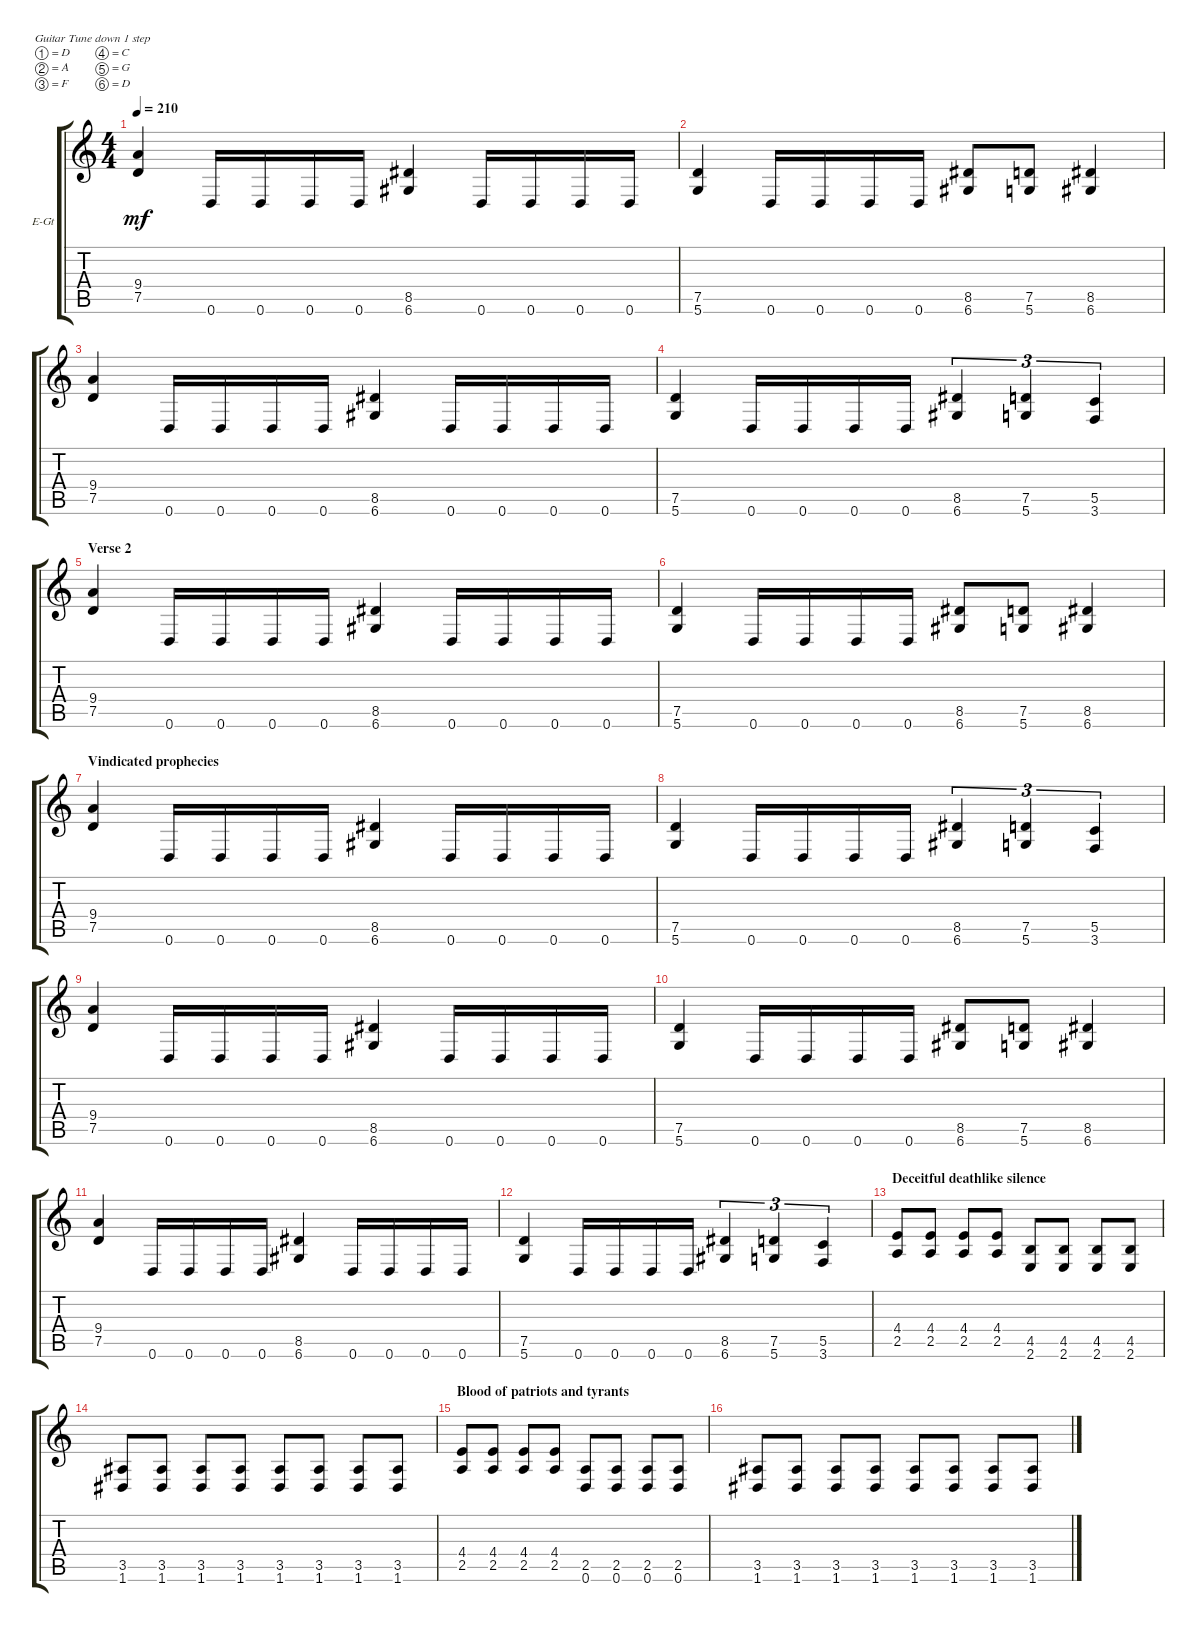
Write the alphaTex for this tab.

\defaultSystemsLayout 4
\bracketExtendMode groupsimilarinstruments
\firstSystemTrackNameOrientation horizontal
\otherSystemsTrackNameOrientation horizontal
\track ("Bernd Kost II" "E-Gt") {instrument distortionguitar}
\staff {score tabs}
\tuning (D4 A3 F3 C3 G2 D2)
\ts (4 4)
\tempo 210
\clef g2
\ks c
(7.5 9.4).4{dy mf} 0.6.16 0.6.16 0.6.16 0.6.16 (6.6 8.5).4 0.6.16 0.6.16 0.6.16 0.6.16 |
(5.6 7.5).4 0.6.16 0.6.16 0.6.16 0.6.16 (6.6 8.5).8 (5.6 7.5).8 (8.5 6.6).4 |
(7.5 9.4).4 0.6.16 0.6.16 0.6.16 0.6.16 (6.6 8.5).4 0.6.16 0.6.16 0.6.16 0.6.16 |
(5.6 7.5).4 0.6.16 0.6.16 0.6.16 0.6.16 (6.6 8.5).4{tu (3 2)} (5.6 7.5).4{tu (3 2)} (5.5 3.6).4{tu (3 2)} |
\section ("" "Verse 2")
(7.5 9.4).4 0.6.16 0.6.16 0.6.16 0.6.16 (6.6 8.5).4 0.6.16 0.6.16 0.6.16 0.6.16 |
(5.6 7.5).4 0.6.16 0.6.16 0.6.16 0.6.16 (6.6 8.5).8 (5.6 7.5).8 (8.5 6.6).4 |
\section ("" "Vindicated prophecies")
(7.5 9.4).4 0.6.16 0.6.16 0.6.16 0.6.16 (6.6 8.5).4 0.6.16 0.6.16 0.6.16 0.6.16 |
(5.6 7.5).4 0.6.16 0.6.16 0.6.16 0.6.16 (6.6 8.5).4{tu (3 2)} (5.6 7.5).4{tu (3 2)} (5.5 3.6).4{tu (3 2)} |
(7.5 9.4).4 0.6.16 0.6.16 0.6.16 0.6.16 (6.6 8.5).4 0.6.16 0.6.16 0.6.16 0.6.16 |
(5.6 7.5).4 0.6.16 0.6.16 0.6.16 0.6.16 (6.6 8.5).8 (5.6 7.5).8 (8.5 6.6).4 |
(7.5 9.4).4 0.6.16 0.6.16 0.6.16 0.6.16 (6.6 8.5).4 0.6.16 0.6.16 0.6.16 0.6.16 |
(5.6 7.5).4 0.6.16 0.6.16 0.6.16 0.6.16 (6.6 8.5).4{tu (3 2)} (5.6 7.5).4{tu (3 2)} (5.5 3.6).4{tu (3 2)} |
\section ("" "Deceitful deathlike silence")
(2.5 4.4).8 (2.5 4.4).8 (2.5 4.4).8 (2.5 4.4).8 (2.6 4.5).8 (4.5 2.6).8 (2.6 4.5).8 (4.5 2.6).8 |
(1.6 3.5).8 (3.5 1.6).8 (1.6 3.5).8 (3.5 1.6).8 (1.6 3.5).8 (3.5 1.6).8 (1.6 3.5).8 (3.5 1.6).8 |
\section ("" "Blood of patriots and tyrants")
(2.5 4.4).8 (2.5 4.4).8 (2.5 4.4).8 (2.5 4.4).8 (0.6 2.5).8 (2.5 0.6).8 (0.6 2.5).8 (2.5 0.6).8 |
(1.6 3.5).8 (3.5 1.6).8 (1.6 3.5).8 (3.5 1.6).8 (1.6 3.5).8 (3.5 1.6).8 (1.6 3.5).8 (3.5 1.6).8
